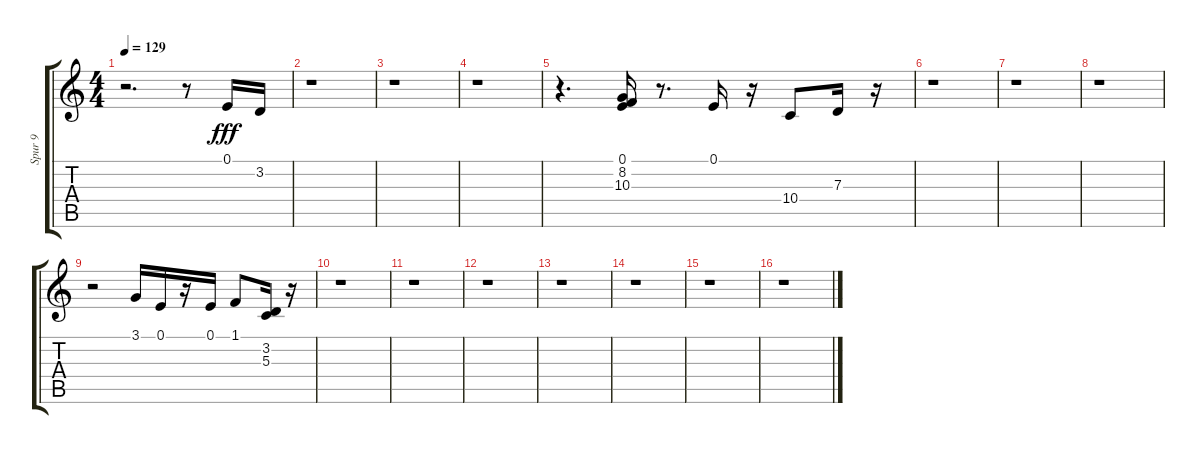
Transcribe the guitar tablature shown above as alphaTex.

\track ("Spur 9" "Spur 9") {instrument synthdrum}
\staff {score tabs}
\tuning (E4 B3 G3 D3 A2 E2) {hide}
\ts (4 4)
\tempo 129
\clef g2
\ks c
r.2{d dy fff} r.8 0.1.16 3.2.16 |
r.1 |
r.1 |
r.1 |
r.4{d} (0.1 8.2 10.3).16 r.8{d} 0.1.16 r.16 10.4.8 7.3.16 r.16 |
r.1 |
r.1 |
r.1 |
r.2 3.1.16 0.1.16 r.16 0.1.16 1.1.8 (3.2 5.3).16 r.16 |
r.1 |
r.1 |
r.1 |
r.1 |
r.1 |
r.1 |
r.1
